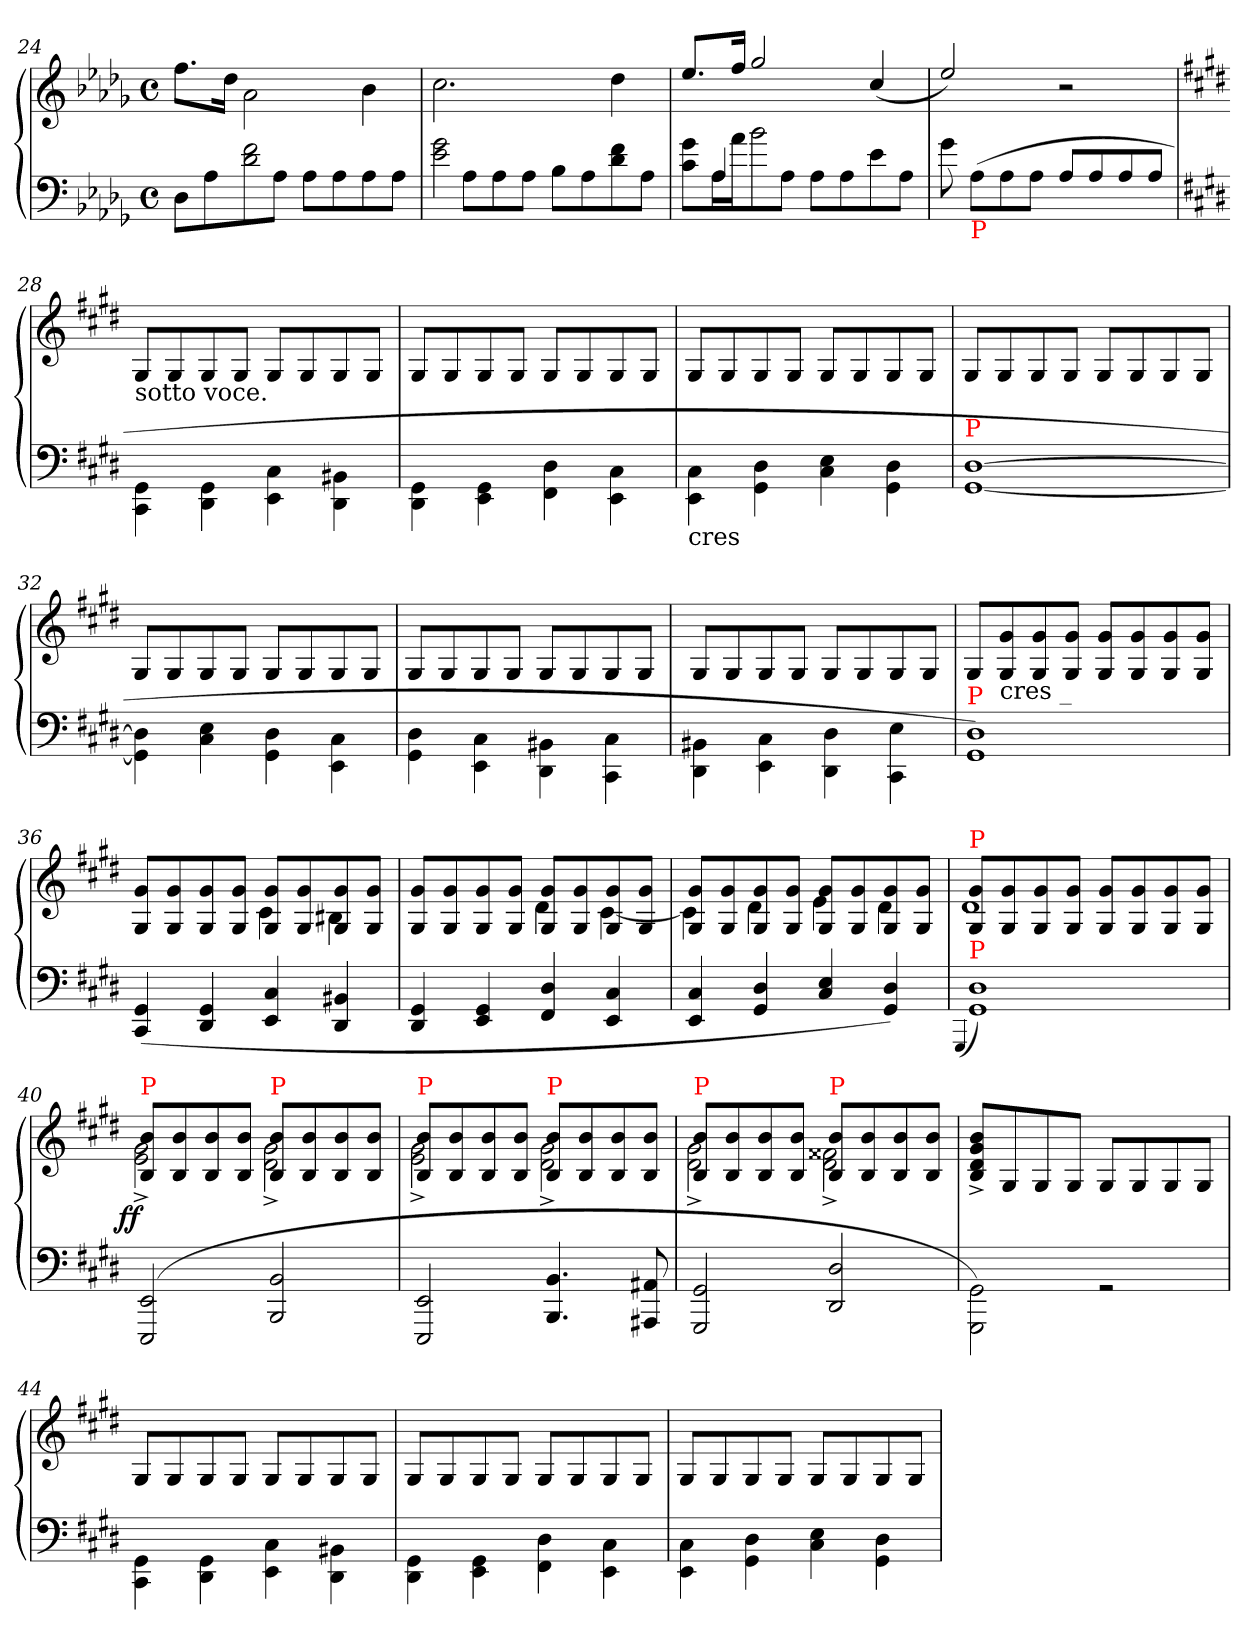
**kern	**kern	**dynam
*part1	*part1	*part1
*staff2	*staff1	*staff1/2
*clefF4	*clefG2	*
*k[b-e-a-d-g-]	*k[b-e-a-d-g-]	*
*D-:	*D-:	*
*M4/4	*M4/4	*
*met(c)	*met(c)	*
=24	=24	=24
8D-L	8.ffL	.
8A-	.	.
.	16dd-Jk	.
!LO:N:vis=2	!	!
8f 8d-	2a-\	.
8A-J	.	.
8A-L	.	.
8A-	.	.
8A-	4b-	.
8A-J	.	.
=25	=25	=25
!LO:N:vis=2	!	!
8g- 8e-	2.cc	.
8A-L	.	.
8A-	.	.
8A-J	.	.
8B-L	.	.
8A-	.	.
8f 8d-	4dd-	.
8A-J	.	.
=26	=26	=26
*^	*	*
8ryy	8g-\ 8c\L	8.ee-/L	.
4A-	16A-\L	.	.
.	16a-\J	16ff/Jk	.
!	!LO:N:vis=2	!	!
.	8b-\	2gg-/	.
2ryy	8A-\J	.	.
.	8A-\L	.	.
.	8A-\	.	.
.	8e-\	(>4cc/	.
8ryy	8A-\J	.	.
=27	=27	=27	=27
!LO:N:vis=2	!	!	!
*v	*v	*	*
8g-\	2ee-/)	.
!LO:TX:b:color=red:t=P	!	!
(<8A-L	.	.
8A-	.	.
8A-J	.	.
8A-/L	2r	.
8A-/	.	.
8A-/	.	.
8A-/J	.	.
=28	=28	=28
*k[f#c#g#d#]	*k[f#c#g#d#]	*
!	!LO:TX:b:t=sotto voce.	!
4GG#\ 4CC#\	8G#/L	.
.	8G#/	.
4GG#\ 4DD#\	8G#/	.
.	8G#/J	.
4C#\ 4EE\	8G#/L	.
.	8G#/	.
4BB#X\ 4DD#\	8G#/	.
.	8G#/J	.
=29	=29	=29
4GG#\ 4DD#\	8G#/L	.
.	8G#/	.
4GG#\ 4EE\	8G#/	.
.	8G#/J	.
4D#\ 4FF#\	8G#/L	.
.	8G#/	.
4C#\ 4EE\	8G#/	.
.	8G#/J	.
=30	=30	=30
!LO:TX:b:t=cres	!	!
4C#\ 4EE\	8G#/L	.
.	8G#/	.
4D#\ 4GG#\	8G#/	.
.	8G#/J	.
4E\ 4C#\	8G#/L	.
.	8G#/	.
4D#\ 4GG#\	8G#/	.
.	8G#/J	.
=31	=31	=31
!LO:TX:a:color=red:t=P	!	!
[1D#\ [1GG#\	8G#/L	.
.	8G#/	.
.	8G#/	.
.	8G#/J	.
.	8G#/L	.
.	8G#/	.
.	8G#/	.
.	8G#/J	.
=32	=32	=32
4D#]\ 4GG#]\	8G#/L	.
.	8G#/	.
4E\ 4C#\	8G#/	.
.	8G#/J	.
4D#\ 4GG#\	8G#/L	.
.	8G#/	.
4C#\ 4EE\	8G#/	.
.	8G#/J	.
=33	=33	=33
4D#\ 4GG#\	8G#/L	.
.	8G#/	.
4C#\ 4EE\	8G#/	.
.	8G#/J	.
4BB#X\ 4DD#\	8G#/L	.
.	8G#/	.
4C#\ 4CC#\	8G#/	.
.	8G#/J	.
=34	=34	=34
4BB#X\ 4DD#\	8G#/L	.
.	8G#/	.
4C#\ 4EE\	8G#/	.
.	8G#/J	.
4D#\ 4DD#\	8G#/L	.
.	8G#/	.
4E\ 4CC#\	8G#/	.
.	8G#/J	.
=35	=35	=35
!LO:TX:a:color=red:t=P	!	!
1D# 1GG#)	8G#L	.
!	!LO:TX:b:t=cres _	!
.	8g# 8G#	.
.	8g# 8G#	.
.	8g# 8G#J	.
.	8g# 8G#L	.
.	8g# 8G#	.
.	8g# 8G#	.
.	8g# 8G#J	.
=36	=36	=36
*	*^	*
(<4GG# 4CC#	8g# 8G#L	2ryy	.
.	8g# 8G#	.	.
4GG# 4DD#	8g# 8G#	.	.
.	8g# 8G#J	.	.
4C# 4EE	8g# 8G#L	4c#	.
.	8g# 8G#	.	.
4BB#X 4DD#	8g# 8G#	4B#X	.
.	8g# 8G#J	.	.
=37	=37	=37	=37
4GG# 4DD#	8g# 8G#L	2ryy	.
.	8g# 8G#	.	.
4GG# 4EE	8g# 8G#	.	.
.	8g# 8G#J	.	.
4D# 4FF#	8g# 8G#L	4d#	.
.	8g# 8G#	.	.
4C# 4EE	8g# 8G#	[4c#	.
.	8g# 8G#J	.	.
=38	=38	=38	=38
4C# 4EE	8g# 8G#L	4c#]	.
.	8g# 8G#	.	.
4D# 4GG#	8g# 8G#	4d#	.
.	8g# 8G#J	.	.
4E/ 4C#/	8g# 8G#L	4e	.
.	8g# 8G#	.	.
4D# 4GG#)	8g# 8G#	4d#	.
.	8g# 8G#J	.	.
=39	=39	=39	=39
(<4qqGGG#/	.	.	.
!	!LO:TX:a:color=red:t=P	!	!
!LO:TX:a:color=red:t=P	!	!	!
1D# 1GG#)	8g# 8G#L	1d#	.
.	8g# 8G#	.	.
.	8g# 8G#	.	.
.	8g# 8G#J	.	.
.	8g# 8G#L	.	.
.	8g# 8G#	.	.
.	8g# 8G#	.	.
.	8g# 8G#J	.	.
=40	=40	=40	=40
!	!LO:TX:a:color=red:t=P	!	!
!	!	!	!LO:DY:rj
(>2EE 2EEE	8b 8BL	2g#^< 2e^<	ff
.	8b 8B	.	.
.	8b 8B	.	.
.	8b 8BJ	.	.
!	!LO:TX:a:color=red:t=P	!	!
2BB 2BBB	8b 8BL	2g#^< 2d#^<	.
.	8b 8B	.	.
.	8b 8B	.	.
.	8b 8BJ	.	.
=41	=41	=41	=41
!	!LO:TX:a:color=red:t=P	!	!
2EE 2EEE	8b 8BL	2g#^< 2e^<	.
.	8b 8B	.	.
.	8b 8B	.	.
.	8b 8BJ	.	.
!	!LO:TX:a:color=red:t=P	!	!
4.BB 4.BBB	8b 8BL	2g#^< 2d#^<	.
.	8b 8B	.	.
.	8b 8B	.	.
8AA#X 8AAA#X	8b 8BJ	.	.
=42	=42	=42	=42
!	!LO:TX:a:color=red:t=P	!	!
2GG# 2GGG#	8b 8BL	2g#^< 2d#^<	.
.	8b 8B	.	.
.	8b 8B	.	.
.	8b 8BJ	.	.
!	!LO:TX:a:color=red:t=P	!	!
2D# 2DD#	8b 8BL	2f##X^< 2d#^<	.
.	8b 8B	.	.
.	8b 8B	.	.
.	8b 8BJ	.	.
*	*v	*v	*
=43	=43	=43
2GG#\ 2GGG#\)	8b^< 8g#^< 8d#^< 8B^<L	.
.	8G#/	.
.	8G#/	.
.	8G#/J	.
2rGG	8G#/L	.
.	8G#/	.
.	8G#/	.
.	8G#/J	.
=44	=44	=44
4GG#\ 4CC#\	8G#/L	.
.	8G#/	.
4GG#\ 4DD#\	8G#/	.
.	8G#/J	.
4C#\ 4EE\	8G#/L	.
.	8G#/	.
4BB#X\ 4DD#\	8G#/	.
.	8G#/J	.
=45	=45	=45
4GG#\ 4DD#\	8G#/L	.
.	8G#/	.
4GG#\ 4EE\	8G#/	.
.	8G#/J	.
4D#\ 4FF#\	8G#/L	.
.	8G#/	.
4C#\ 4EE\	8G#/	.
.	8G#/J	.
=46	=46	=46
4C#\ 4EE\	8G#/L	.
.	8G#/	.
4D#\ 4GG#\	8G#/	.
.	8G#/J	.
4E\ 4C#\	8G#/L	.
.	8G#/	.
4D#\ 4GG#\	8G#/	.
.	8G#/J	.
=	=	=
*-	*-	*-
